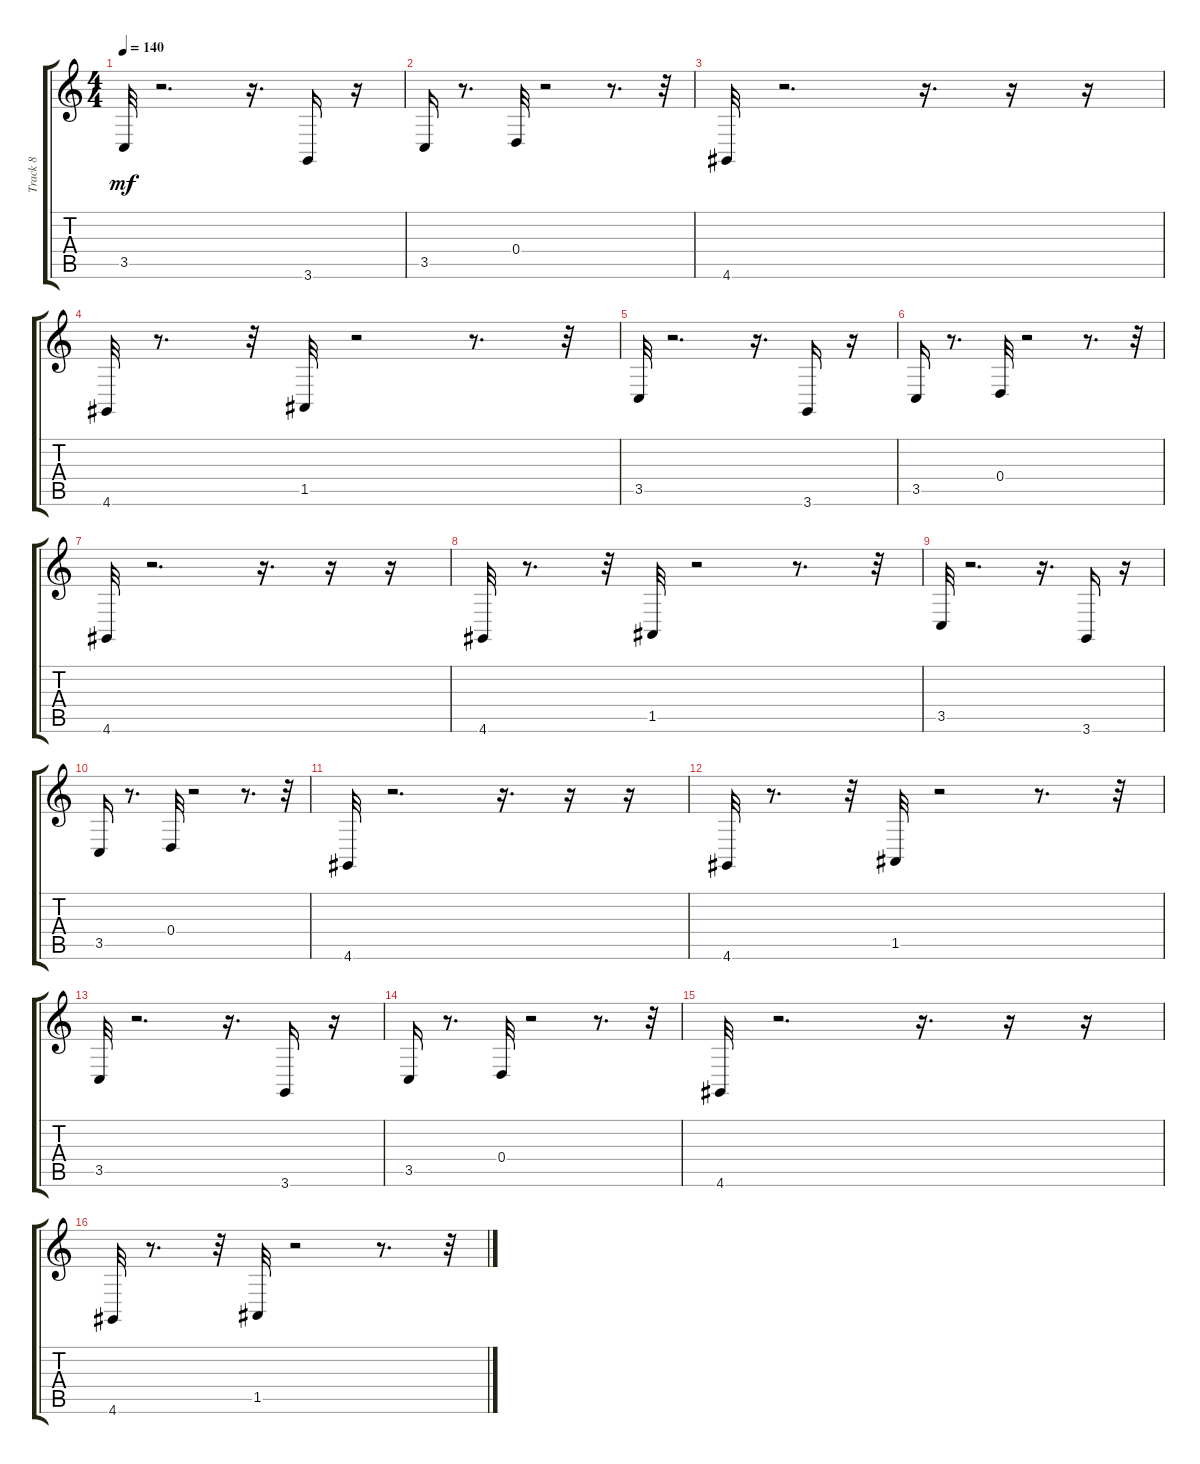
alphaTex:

\track ("Track 8" "Track 8") {instrument timpani}
\staff {score tabs}
\tuning (E4 B3 G3 D3 A2 E2) {hide}
\ts (4 4)
\tempo 140
\clef g2
\ks c
3.5.32{dy mf} r.2{d} r.16{d} 3.6.16 r.16 |
3.5.16 r.8{d} 0.4.32 r.2 r.8{d} r.32 |
4.6.32 r.2{d} r.16{d} r.16 r.16 |
4.6.32 r.8{d} r.32 1.5.32 r.2 r.8{d} r.32 |
3.5.32 r.2{d} r.16{d} 3.6.16 r.16 |
3.5.16 r.8{d} 0.4.32 r.2 r.8{d} r.32 |
4.6.32 r.2{d} r.16{d} r.16 r.16 |
4.6.32 r.8{d} r.32 1.5.32 r.2 r.8{d} r.32 |
3.5.32 r.2{d} r.16{d} 3.6.16 r.16 |
3.5.16 r.8{d} 0.4.32 r.2 r.8{d} r.32 |
4.6.32 r.2{d} r.16{d} r.16 r.16 |
4.6.32 r.8{d} r.32 1.5.32 r.2 r.8{d} r.32 |
3.5.32 r.2{d} r.16{d} 3.6.16 r.16 |
3.5.16 r.8{d} 0.4.32 r.2 r.8{d} r.32 |
4.6.32 r.2{d} r.16{d} r.16 r.16 |
4.6.32 r.8{d} r.32 1.5.32 r.2 r.8{d} r.32
